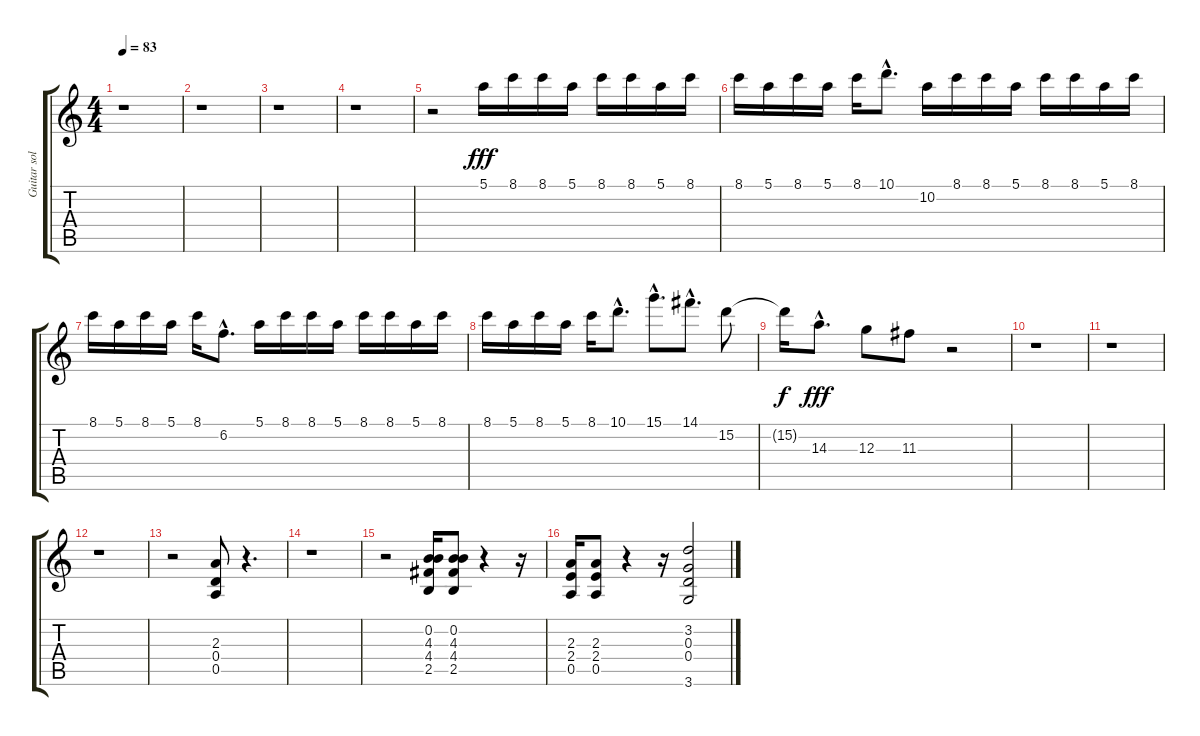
\track ("Guitar solo" "Guitar sol") {instrument overdrivenguitar}
\staff {score tabs}
\tuning (E4 B3 G3 D3 A2 E2) {hide}
\ts (4 4)
\tempo 83
\clef g2
\ks c
r.1{dy f} |
r.1 |
r.1 |
r.1 |
r.2 5.1.16{dy fff instrument distortionguitar} 8.1.16 8.1.16 5.1.16 8.1.16 8.1.16 5.1.16 8.1.16 |
8.1.16 5.1.16 8.1.16 5.1.16 8.1.16 10.1{hac}.8{d} 10.2.16 8.1.16 8.1.16 5.1.16 8.1.16 8.1.16 5.1.16 8.1.16 |
8.1.16 5.1.16 8.1.16 5.1.16 8.1.16 6.2{hac}.8{d} 5.1.16 8.1.16 8.1.16 5.1.16 8.1.16 8.1.16 5.1.16 8.1.16 |
8.1.16 5.1.16 8.1.16 5.1.16 8.1.16 10.1{hac}.8{d} 15.1{hac}.8{d} 14.1{hac}.8{d} 15.2.8 |
15.2{t}.16{dy f} 14.3{hac}.8{d dy fff} 12.3.8 11.3.8 r.2 |
r.1 |
r.1 |
r.1 |
r.2 (2.3 0.4 0.5).8 r.4{d} |
r.1 |
r.2 (0.2 4.3 4.4 2.5).16 (0.2 4.3 4.4 2.5).8 r.4 r.16 |
(2.3 2.4 0.5).16 (2.3 2.4 0.5).8 r.4 r.16 (3.2 0.3 0.4 3.6).2
